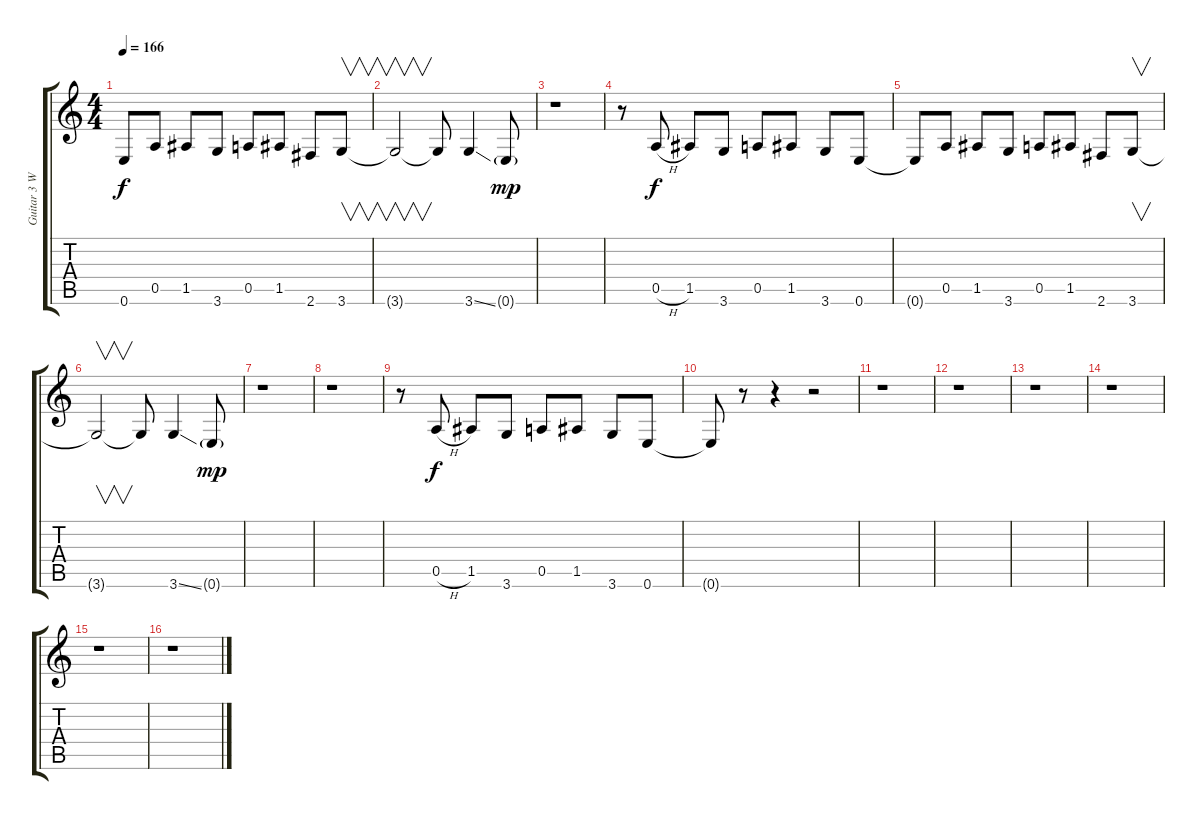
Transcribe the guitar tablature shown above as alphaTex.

\track ("Guitar 3 W/Talk Box" "Guitar 3 W") {instrument distortionguitar}
\staff {score tabs}
\tuning (E4 B3 G3 D3 A2 E2) {hide}
\ts (4 4)
\tempo 166
\clef g2
\ks c
0.6{t}.8{dy f} 0.5.8 1.5.8 3.6.8 0.5.8 1.5.8 2.6.8 3.6.8{v} |
3.6{t}.2{v} 3.6{t}.8 3.6{ss}.4 0.6{g}.8{dy mp} |
r.1 |
r.8 0.5{h}.8{dy f} 1.5.8 3.6.8 0.5.8 1.5.8 3.6.8 0.6.8 |
0.6{t}.8 0.5.8 1.5.8 3.6.8 0.5.8 1.5.8 2.6.8 3.6.8{v} |
3.6{t}.2{v} 3.6{t}.8 3.6{ss}.4 0.6{g}.8{dy mp} |
r.1 |
r.1 |
r.8 0.5{h}.8{dy f} 1.5.8 3.6.8 0.5.8 1.5.8 3.6.8 0.6.8 |
0.6{t}.8 r.8 r.4 r.2 |
r.1 |
r.1 |
r.1 |
r.1 |
r.1 |
r.1
